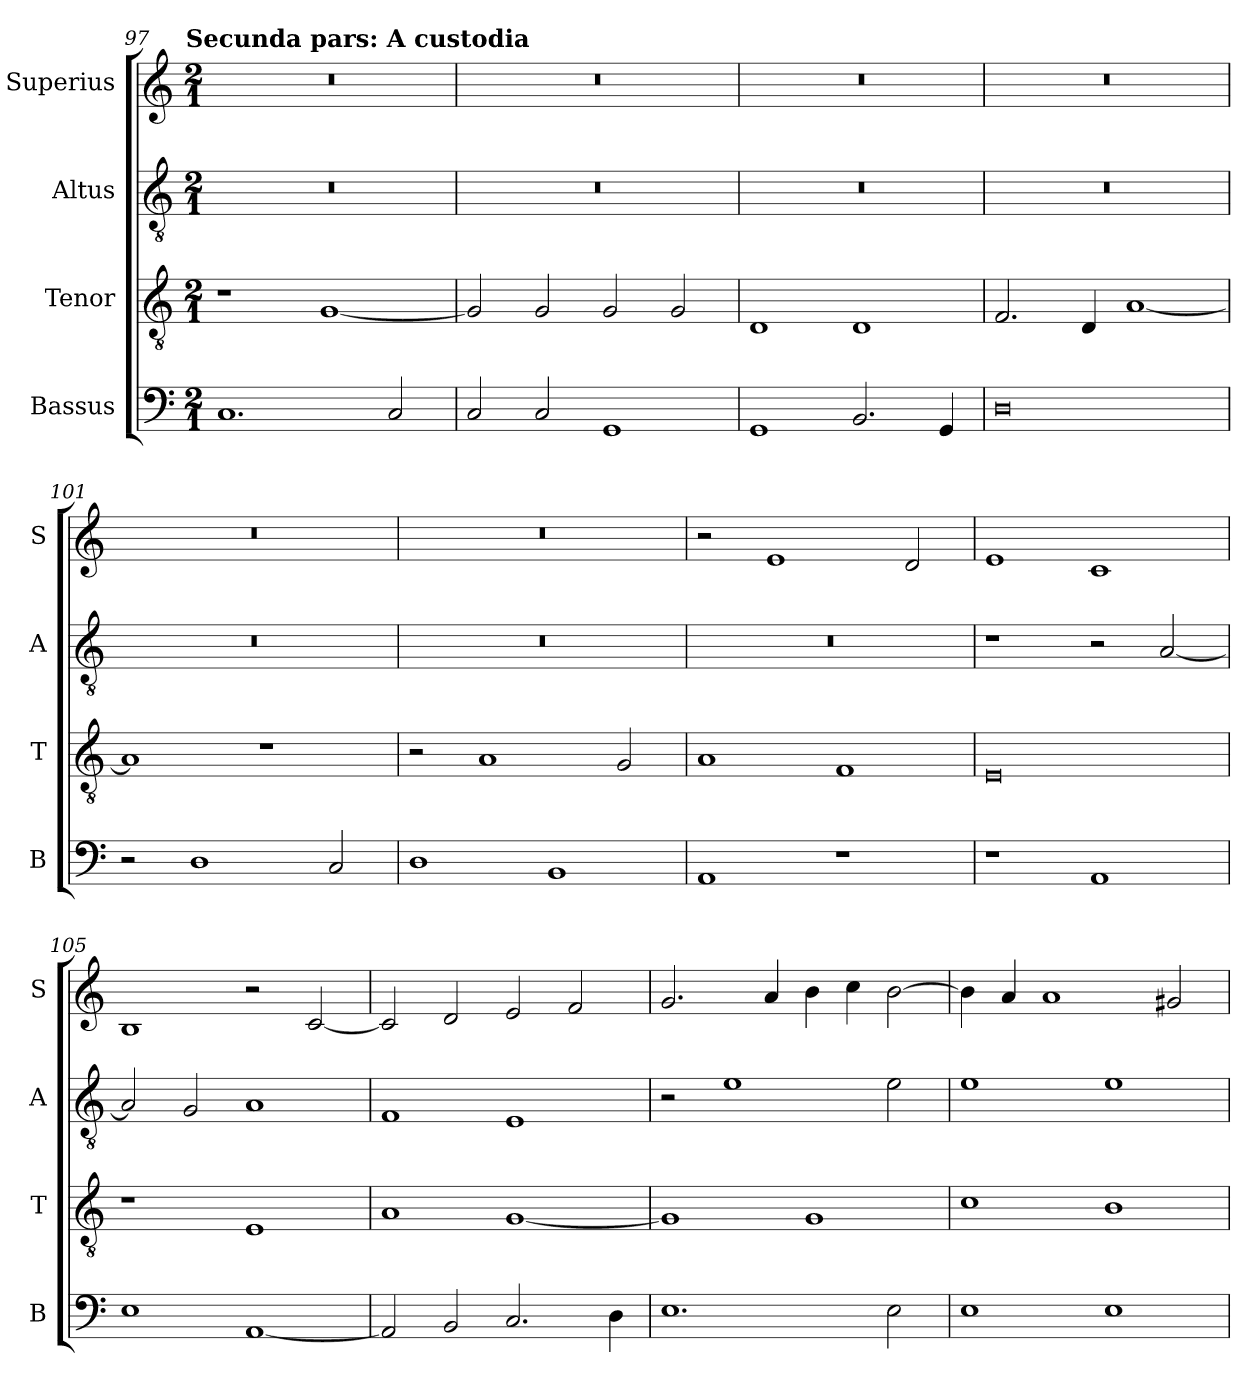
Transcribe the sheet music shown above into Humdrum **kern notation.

**kern	**kern	**kern	**kern
*part4	*part3	*part2	*part1
*staff4	*staff3	*staff2	*staff1
*I"Bassus	*I"Tenor	*I"Altus	*I"Superius
*I'B	*I'T	*I'A	*I'S
!!LO:LB:g=z
*clefF4	*clefGv2	*clefGv2	*clefG2
*k[]	*k[]	*k[]	*k[]
!!LO:TX:omd:t=Secunda pars&colon; A custodia
*M2/1	*M2/1	*M2/1	*M2/1
=97	=97	=97	=97
1.C	1r	0r	0r
.	[1G	.	.
2C/	.	.	.
=98	=98	=98	=98
2C/	2G/]	0r	0r
2C/	2G/	.	.
1GG	2G/	.	.
.	2G/	.	.
=99	=99	=99	=99
1GG	1D	0r	0r
2.BB/	1D	.	.
4GG/	.	.	.
=100	=100	=100	=100
0D	2.F/	0r	0r
.	4D/	.	.
.	[1A	.	.
=101	=101	=101	=101
2r	1A]	0r	0r
1D	.	.	.
.	1r	.	.
2C/	.	.	.
=102	=102	=102	=102
1D	2r	0r	0r
.	1A	.	.
1BB	.	.	.
.	2G/	.	.
=103	=103	=103	=103
1AA	1A	0r	2r
.	.	.	1e
1r	1F	.	.
.	.	.	2d/
=104	=104	=104	=104
1r	0E	1r	1e
1AA	.	2r	1c
.	.	[2A/	.
=105	=105	=105	=105
1E	1r	2A/]	1B
.	.	2G/	.
[1AA	1E	1A	2r
.	.	.	[2c/
=106	=106	=106	=106
2AA/]	1A	1F	2c/]
2BB/	.	.	2d/
2.C/	[1G	1E	2e/
.	.	.	2f/
4D\	.	.	.
=107	=107	=107	=107
1.E	1G]	2r	2.g/
.	.	1e	.
.	.	.	4a/
.	1G	.	4b\
.	.	.	4cc\
2E\	.	2e\	[2b\
=108	=108	=108	=108
1E	1c	1e	4b\]
.	.	.	4a/
.	.	.	1a
1E	1B	1e	.
.	.	.	2g#X/
=	=	=	=
*-	*-	*-	*-
